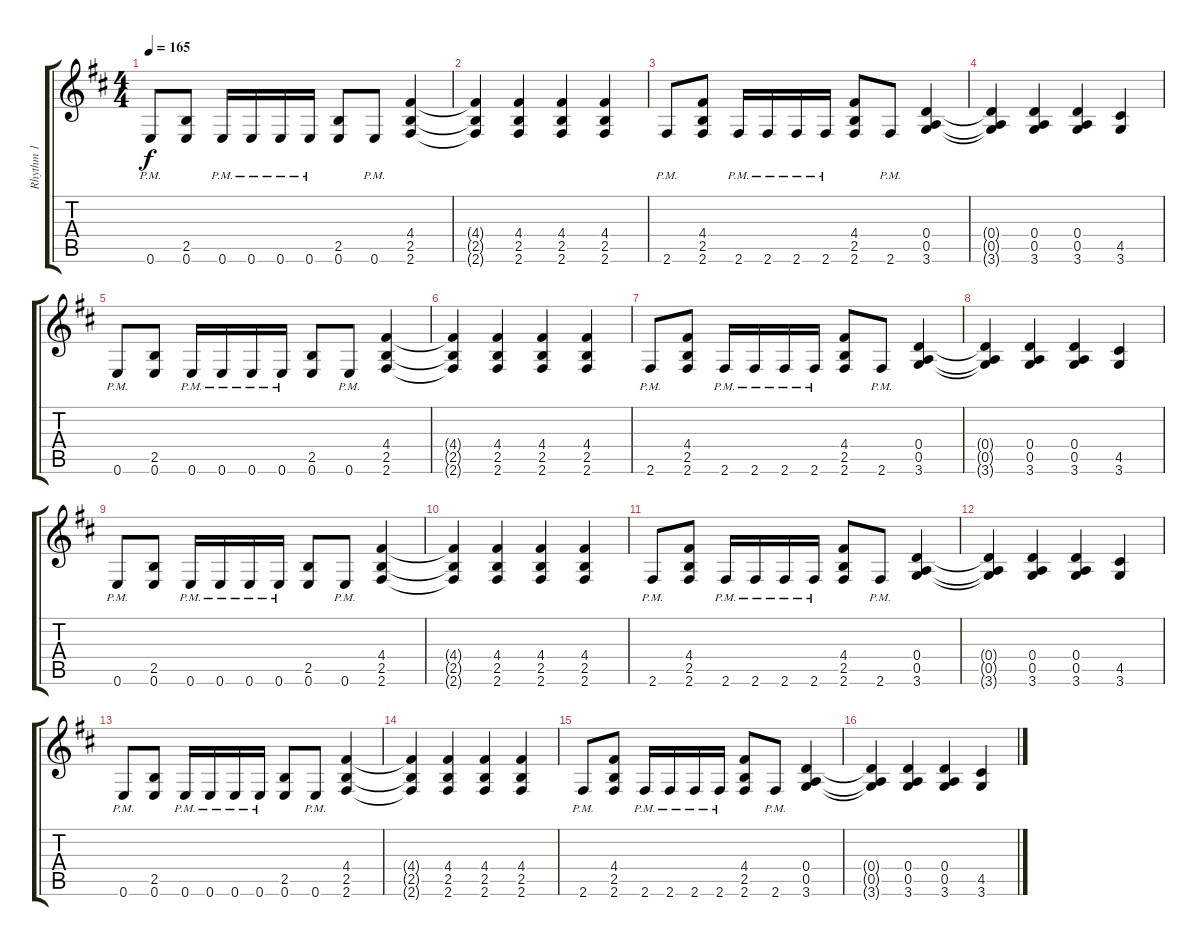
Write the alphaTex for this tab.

\track ("Rhythm 1" "Rhythm 1") {instrument distortionguitar}
\staff {score tabs}
\tuning (E4 B3 G3 D3 A2 E2) {hide}
\ts (4 4)
\tempo 165
\clef g2
\ks bminor
0.6{pm}.8{dy f} (2.5 0.6).8 0.6{pm}.16 0.6{pm}.16 0.6{pm}.16 0.6{pm}.16 (2.5 0.6).8 0.6{pm}.8 (4.4 2.5 2.6).4 |
(4.4{t} 2.5{t} 2.6{t}).4 (4.4 2.5 2.6).4 (4.4 2.5 2.6).4 (4.4 2.5 2.6).4 |
2.6{pm}.8 (4.4 2.5 2.6).8 2.6{pm}.16 2.6{pm}.16 2.6{pm}.16 2.6{pm}.16 (4.4 2.5 2.6).8 2.6{pm}.8 (0.4 0.5 3.6).4 |
(0.4{t} 0.5{t} 3.6{t}).4 (0.4 0.5 3.6).4 (0.4 0.5 3.6).4 (4.5 3.6).4 |
0.6{pm}.8 (2.5 0.6).8 0.6{pm}.16 0.6{pm}.16 0.6{pm}.16 0.6{pm}.16 (2.5 0.6).8 0.6{pm}.8 (4.4 2.5 2.6).4 |
(4.4{t} 2.5{t} 2.6{t}).4 (4.4 2.5 2.6).4 (4.4 2.5 2.6).4 (4.4 2.5 2.6).4 |
2.6{pm}.8 (4.4 2.5 2.6).8 2.6{pm}.16 2.6{pm}.16 2.6{pm}.16 2.6{pm}.16 (4.4 2.5 2.6).8 2.6{pm}.8 (0.4 0.5 3.6).4 |
(0.4{t} 0.5{t} 3.6{t}).4 (0.4 0.5 3.6).4 (0.4 0.5 3.6).4 (4.5 3.6).4 |
0.6{pm}.8 (2.5 0.6).8 0.6{pm}.16 0.6{pm}.16 0.6{pm}.16 0.6{pm}.16 (2.5 0.6).8 0.6{pm}.8 (4.4 2.5 2.6).4 |
(4.4{t} 2.5{t} 2.6{t}).4 (4.4 2.5 2.6).4 (4.4 2.5 2.6).4 (4.4 2.5 2.6).4 |
2.6{pm}.8 (4.4 2.5 2.6).8 2.6{pm}.16 2.6{pm}.16 2.6{pm}.16 2.6{pm}.16 (4.4 2.5 2.6).8 2.6{pm}.8 (0.4 0.5 3.6).4 |
(0.4{t} 0.5{t} 3.6{t}).4 (0.4 0.5 3.6).4 (0.4 0.5 3.6).4 (4.5 3.6).4 |
0.6{pm}.8 (2.5 0.6).8 0.6{pm}.16 0.6{pm}.16 0.6{pm}.16 0.6{pm}.16 (2.5 0.6).8 0.6{pm}.8 (4.4 2.5 2.6).4 |
(4.4{t} 2.5{t} 2.6{t}).4 (4.4 2.5 2.6).4 (4.4 2.5 2.6).4 (4.4 2.5 2.6).4 |
2.6{pm}.8 (4.4 2.5 2.6).8 2.6{pm}.16 2.6{pm}.16 2.6{pm}.16 2.6{pm}.16 (4.4 2.5 2.6).8 2.6{pm}.8 (0.4 0.5 3.6).4 |
(0.4{t} 0.5{t} 3.6{t}).4 (0.4 0.5 3.6).4 (0.4 0.5 3.6).4 (4.5 3.6).4
